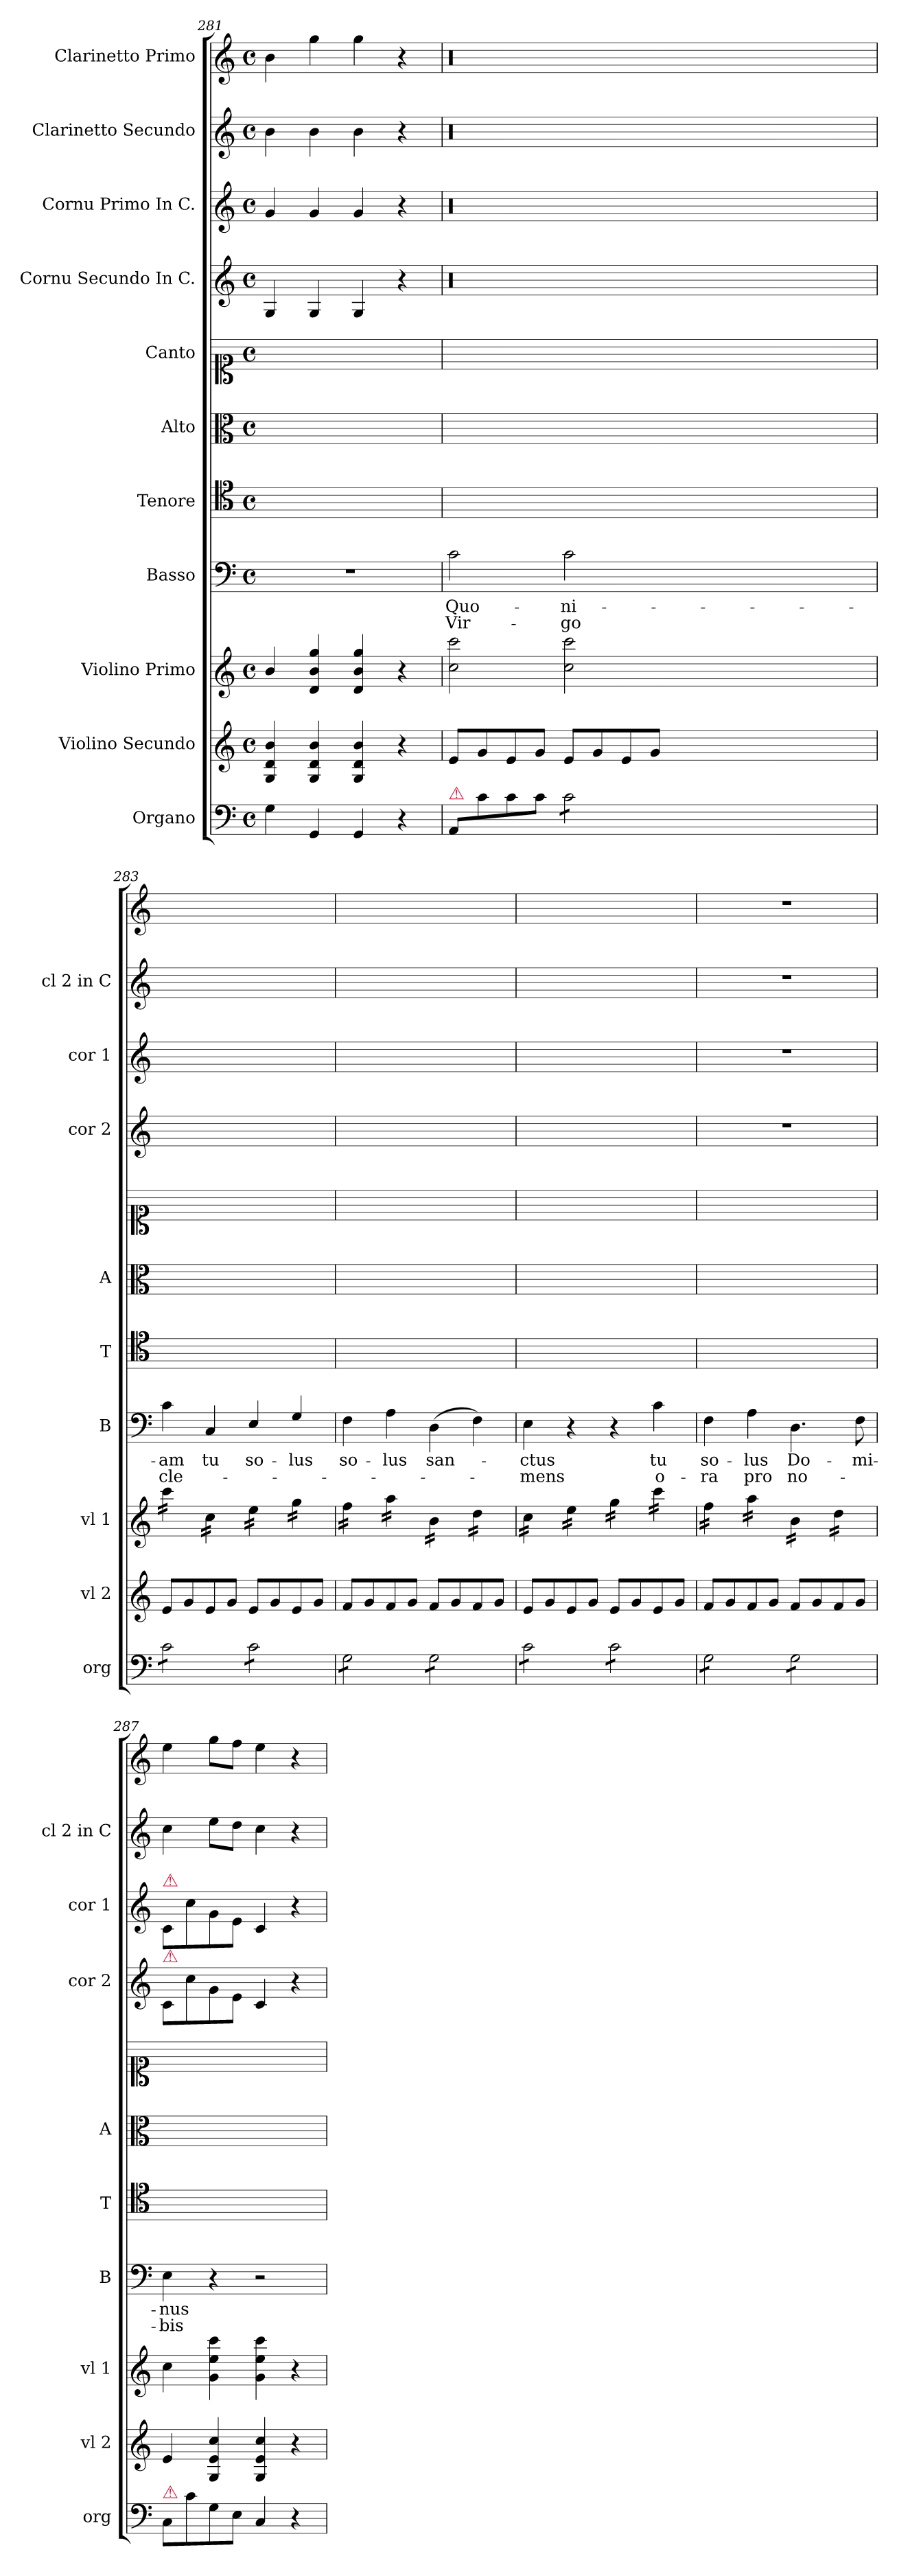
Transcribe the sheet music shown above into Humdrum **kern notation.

**kern	**kern	**kern	**kern	**text	**text	**kern	**kern	**kern	**kern	**kern	**kern	**kern
*part11	*part10	*part9	*part8	*part8	*part8	*part7	*part6	*part5	*part4	*part3	*part2	*part1
*staff11	*staff10	*staff9	*staff8	*staff8	*staff8	*staff7	*staff6	*staff5	*staff4	*staff3	*staff2	*staff1
*I"Organo	*I"Violino Secundo	*I"Violino Primo	*I"Basso	*	*	*I"Tenore	*I"Alto	*I"Canto	*I"Cornu Secundo In C.	*I"Cornu Primo In C.	*I"Clarinetto Secundo	*I"Clarinetto Primo
*I'org	*I'vl 2	*I'vl 1	*I'B	*	*	*I'T	*I'A	*	*I'cor 2	*I'cor 1	*I'cl 2 in C	*
*clefF4	*clefG2	*clefG2	*clefF4	*	*	*clefC4	*clefC3	*clefC1	*clefG2	*clefG2	*clefG2	*clefG2
*k[]	*k[]	*k[]	*k[]	*	*	*k[]	*k[]	*k[]	*k[]	*k[]	*k[]	*k[]
*M4/4	*M4/4	*M4/4	*M4/4	*	*	*M4/4	*M4/4	*M4/4	*M4/4	*M4/4	*M4/4	*M4/4
*met(c)	*met(c)	*met(c)	*met(c)	*	*	*met(c)	*met(c)	*met(c)	*met(c)	*met(c)	*met(c)	*met(c)
=281	=281	=281	=281	=281	=281	=281	=281	=281	=281	=281	=281	=281
4G\	4G/ 4d/ 4b/	4b/	1r	.	.	1ryy	1ryy	1ryy	4G/	4g/	4b\	4b\
4GG/	4G/ 4d/ 4b/	4d/ 4b/ 4gg/	.	.	.	.	.	.	4G/	4g/	4b\	4gg\
4GG/	4G/ 4d/ 4b/	4d/ 4b/ 4gg/	.	.	.	.	.	.	4G/	4g/	4b\	4gg\
4r	4r	4r	.	.	.	.	.	.	4r	4r	4r	4r
=282	=282	=282	=282	=282	=282	=282	=282	=282	=282	=282	=282	=282
!LO:TX:a:color=crimson:t=⚠	!	!	!	!	!	!	!	!	!	!	!	!
8AA/L	8e/L	2cc\ 2ccc\	2c\	Quo-	Vir-	1ryy	1ryy	1ryy	00r	00r	00r	00r
8c\	8g/	.	.	.	.	.	.	.	.	.	.	.
8c\	8e/	.	.	.	.	.	.	.	.	.	.	.
8c\J	8g/J	.	.	.	.	.	.	.	.	.	.	.
*tremolo	*	*	*	*	*	*	*	*	*	*	*	*
8c\L	8e/L	2cc\ 2ccc\	2c\	-ni-	-go	.	.	.	.	.	.	.
8c\	8g/	.	.	.	.	.	.	.	.	.	.	.
8c\	8e/	.	.	.	.	.	.	.	.	.	.	.
8c\J	8g/J	.	.	.	.	.	.	.	.	.	.	.
0.ryy	0.ryy	0.ryy	0.ryy	.	.	0.ryy	0.ryy	0.ryy	.	.	.	.
=283	=283	=283	=283	=283	=283	=283	=283	=283	=283	=283	=283	=283
*	*	*tremolo	*	*	*	*	*	*	*	*	*	*
8c\L	8e/L	16ccc\LL	4c\	-am	cle-	1ryy	1ryy	1ryy	1ryy	1ryy	1ryy	1ryy
.	.	16ccc\	.	.	.	.	.	.	.	.	.	.
8c\	8g/	16ccc\	.	.	.	.	.	.	.	.	.	.
.	.	16ccc\JJ	.	.	.	.	.	.	.	.	.	.
8c\	8e/	16cc\LL	4C/	tu	.	.	.	.	.	.	.	.
.	.	16cc\	.	.	.	.	.	.	.	.	.	.
8c\J	8g/J	16cc\	.	.	.	.	.	.	.	.	.	.
.	.	16cc\JJ	.	.	.	.	.	.	.	.	.	.
8c\L	8e/L	16ee\LL	4E/	so-	.	.	.	.	.	.	.	.
.	.	16ee\	.	.	.	.	.	.	.	.	.	.
8c\	8g/	16ee\	.	.	.	.	.	.	.	.	.	.
.	.	16ee\JJ	.	.	.	.	.	.	.	.	.	.
8c\	8e/	16gg\LL	4G/	-lus	.	.	.	.	.	.	.	.
.	.	16gg\	.	.	.	.	.	.	.	.	.	.
8c\J	8g/J	16gg\	.	.	.	.	.	.	.	.	.	.
.	.	16gg\JJ	.	.	.	.	.	.	.	.	.	.
=284	=284	=284	=284	=284	=284	=284	=284	=284	=284	=284	=284	=284
8G\L	8f/L	16ff\LL	4F\	so-	.	1ryy	1ryy	1ryy	1ryy	1ryy	1ryy	1ryy
.	.	16ff\	.	.	.	.	.	.	.	.	.	.
8G\	8g/	16ff\	.	.	.	.	.	.	.	.	.	.
.	.	16ff\JJ	.	.	.	.	.	.	.	.	.	.
8G\	8f/	16aa\LL	4A\	-lus	.	.	.	.	.	.	.	.
.	.	16aa\	.	.	.	.	.	.	.	.	.	.
8G\J	8g/J	16aa\	.	.	.	.	.	.	.	.	.	.
.	.	16aa\JJ	.	.	.	.	.	.	.	.	.	.
8G\L	8f/L	16b\LL	(4D\	san-	.	.	.	.	.	.	.	.
.	.	16b\	.	.	.	.	.	.	.	.	.	.
8G\	8g/	16b\	.	.	.	.	.	.	.	.	.	.
.	.	16b\JJ	.	.	.	.	.	.	.	.	.	.
8G\	8f/	16dd\LL	4F\)	.	.	.	.	.	.	.	.	.
.	.	16dd\	.	.	.	.	.	.	.	.	.	.
8G\J	8g/J	16dd\	.	.	.	.	.	.	.	.	.	.
.	.	16dd\JJ	.	.	.	.	.	.	.	.	.	.
=285	=285	=285	=285	=285	=285	=285	=285	=285	=285	=285	=285	=285
8c\L	8e/L	16cc\LL	4E\	-ctus	-mens	1ryy	1ryy	1ryy	1ryy	1ryy	1ryy	1ryy
.	.	16cc\	.	.	.	.	.	.	.	.	.	.
8c\	8g/	16cc\	.	.	.	.	.	.	.	.	.	.
.	.	16cc\JJ	.	.	.	.	.	.	.	.	.	.
8c\	8e/	16ee\LL	4r	.	.	.	.	.	.	.	.	.
.	.	16ee\	.	.	.	.	.	.	.	.	.	.
8c\J	8g/J	16ee\	.	.	.	.	.	.	.	.	.	.
.	.	16ee\JJ	.	.	.	.	.	.	.	.	.	.
8c\L	8e/L	16gg\LL	4r	.	.	.	.	.	.	.	.	.
.	.	16gg\	.	.	.	.	.	.	.	.	.	.
8c\	8g/	16gg\	.	.	.	.	.	.	.	.	.	.
.	.	16gg\JJ	.	.	.	.	.	.	.	.	.	.
8c\	8e/	16ccc\LL	4c\	tu	o-	.	.	.	.	.	.	.
.	.	16ccc\	.	.	.	.	.	.	.	.	.	.
8c\J	8g/J	16ccc\	.	.	.	.	.	.	.	.	.	.
.	.	16ccc\JJ	.	.	.	.	.	.	.	.	.	.
=286	=286	=286	=286	=286	=286	=286	=286	=286	=286	=286	=286	=286
8G\L	8f/L	16ff\LL	4F\	so-	-ra	1ryy	1ryy	1ryy	1r	1r	1r	1r
.	.	16ff\	.	.	.	.	.	.	.	.	.	.
8G\	8g/	16ff\	.	.	.	.	.	.	.	.	.	.
.	.	16ff\JJ	.	.	.	.	.	.	.	.	.	.
8G\	8f/	16aa\LL	4A\	-lus	pro	.	.	.	.	.	.	.
.	.	16aa\	.	.	.	.	.	.	.	.	.	.
8G\J	8g/J	16aa\	.	.	.	.	.	.	.	.	.	.
.	.	16aa\JJ	.	.	.	.	.	.	.	.	.	.
8G\L	8f/L	16b\LL	4.D\	Do-	no-	.	.	.	.	.	.	.
.	.	16b\	.	.	.	.	.	.	.	.	.	.
8G\	8g/	16b\	.	.	.	.	.	.	.	.	.	.
.	.	16b\JJ	.	.	.	.	.	.	.	.	.	.
8G\	8f/	16dd\LL	.	.	.	.	.	.	.	.	.	.
.	.	16dd\	.	.	.	.	.	.	.	.	.	.
8G\J	8g/J	16dd\	8F\	-mi-	.	.	.	.	.	.	.	.
*Xtremolo	*	*	*	*	*	*	*	*	*	*	*	*
.	.	16dd\JJ	.	.	.	.	.	.	.	.	.	.
*	*	*Xtremolo	*	*	*	*	*	*	*	*	*	*
=287	=287	=287	=287	=287	=287	=287	=287	=287	=287	=287	=287	=287
!	!	!	!	!	!	!	!	!	!	!LO:TX:a:color=crimson:t=⚠	!	!
!	!	!	!	!	!	!	!	!	!LO:TX:a:color=crimson:t=⚠	!	!	!
!LO:TX:a:color=crimson:t=⚠	!	!	!	!	!	!	!	!	!	!	!	!
8C/L	4e/	4cc\	4E\	-nus	-bis	1ryy	1ryy	1ryy	8c/L	8c/L	4cc\	4ee\
8c\	.	.	.	.	.	.	.	.	8cc\	8cc\	.	.
8G\	4G/ 4e/ 4cc/	4g\ 4ee\ 4ccc\	4r	.	.	.	.	.	8g\	8g\	8ee\L	8gg\L
8E\J	.	.	.	.	.	.	.	.	8e\J	8e\J	8dd\J	8ff\J
4C/	4G/ 4e/ 4cc/	4g\ 4ee\ 4ccc\	2r	.	.	.	.	.	4c/	4c/	4cc\	4ee\
4r	4r	4r	.	.	.	.	.	.	4r	4r	4r	4r
=	=	=	=	=	=	=	=	=	=	=	=	=
*-	*-	*-	*-	*-	*-	*-	*-	*-	*-	*-	*-	*-
